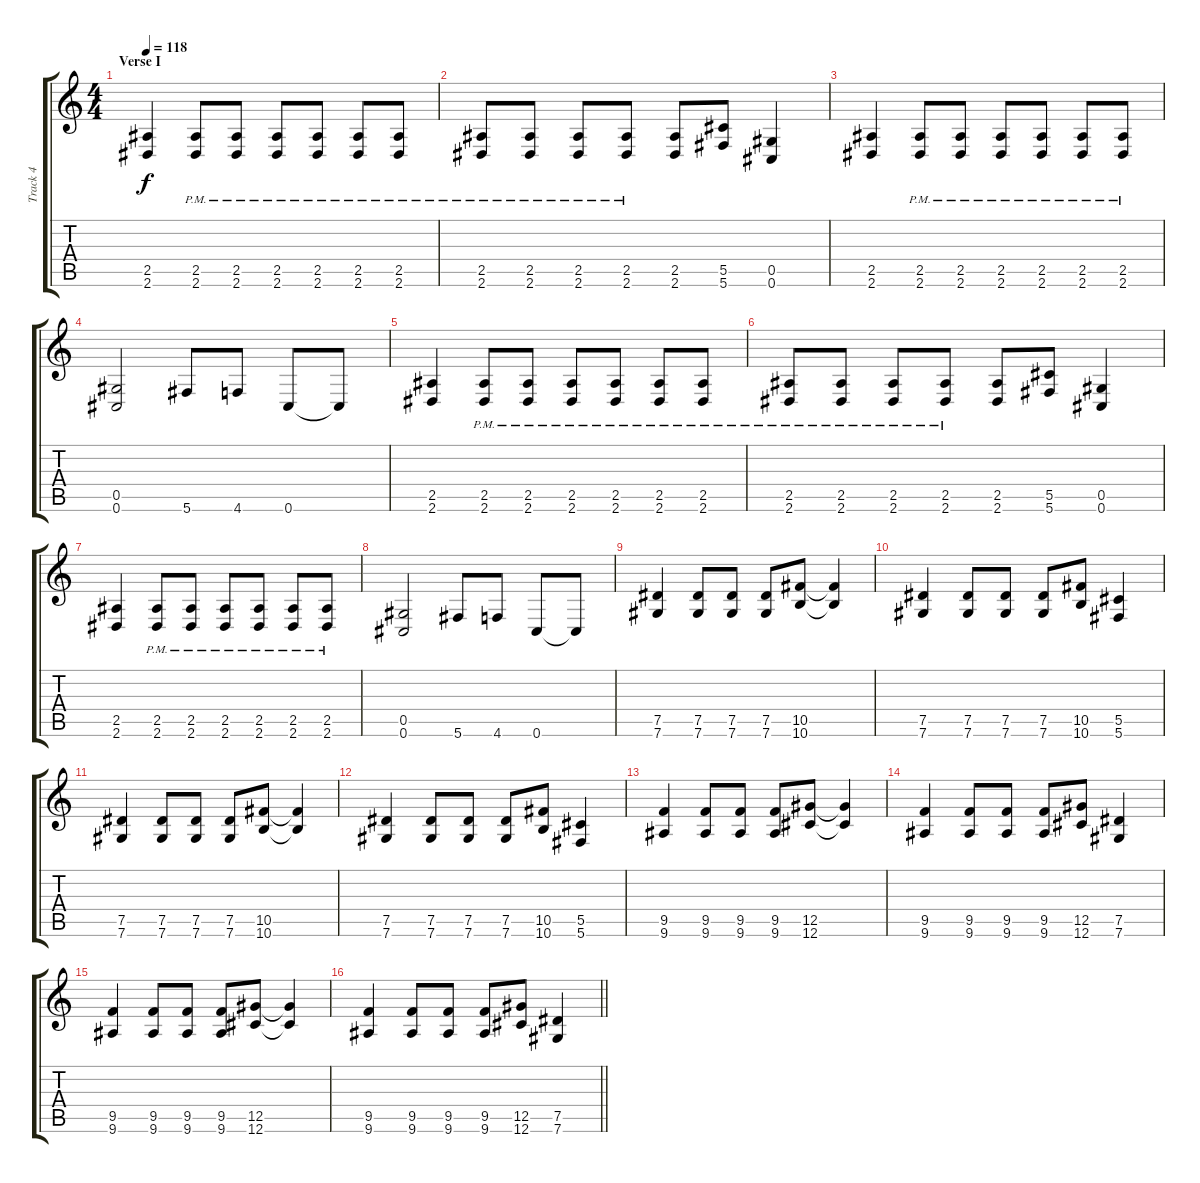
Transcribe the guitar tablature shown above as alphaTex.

\track ("Track 4" "Track 4") {instrument distortionguitar}
\staff {score tabs}
\tuning (Eb4 Bb3 Gb3 Db3 Ab2 Db2) {hide}
\ts (4 4)
\section ("" "Verse I")
\tempo 118
\clef g2
\ks c
(2.5 2.6).4{dy f} (2.5{pm} 2.6{pm}).8 (2.5{pm} 2.6{pm}).8 (2.5{pm} 2.6{pm}).8 (2.5{pm} 2.6{pm}).8 (2.5{pm} 2.6{pm}).8 (2.5{pm} 2.6{pm}).8 |
(2.5{pm} 2.6{pm}).8 (2.5{pm} 2.6{pm}).8 (2.5{pm} 2.6{pm}).8 (2.5{pm} 2.6{pm}).8 (2.5 2.6).8 (5.5 5.6).8 (0.5 0.6).4 |
(2.5 2.6).4 (2.5{pm} 2.6{pm}).8 (2.5{pm} 2.6{pm}).8 (2.5{pm} 2.6{pm}).8 (2.5{pm} 2.6{pm}).8 (2.5{pm} 2.6{pm}).8 (2.5{pm} 2.6{pm}).8 |
(0.5 0.6).2 5.6.8 4.6.8 0.6.8 0.6{t}.8 |
(2.5 2.6).4 (2.5{pm} 2.6{pm}).8 (2.5{pm} 2.6{pm}).8 (2.5{pm} 2.6{pm}).8 (2.5{pm} 2.6{pm}).8 (2.5{pm} 2.6{pm}).8 (2.5{pm} 2.6{pm}).8 |
(2.5{pm} 2.6{pm}).8 (2.5{pm} 2.6{pm}).8 (2.5{pm} 2.6{pm}).8 (2.5{pm} 2.6{pm}).8 (2.5 2.6).8 (5.5 5.6).8 (0.5 0.6).4 |
(2.5 2.6).4 (2.5{pm} 2.6{pm}).8 (2.5{pm} 2.6{pm}).8 (2.5{pm} 2.6{pm}).8 (2.5{pm} 2.6{pm}).8 (2.5{pm} 2.6{pm}).8 (2.5{pm} 2.6{pm}).8 |
(0.5 0.6).2 5.6.8 4.6.8 0.6.8 0.6{t}.8 |
(7.5 7.6).4 (7.5 7.6).8 (7.5 7.6).8 (7.5 7.6).8 (10.5 10.6).8 (10.5{t} 10.6{t}).4 |
(7.5 7.6).4 (7.5 7.6).8 (7.5 7.6).8 (7.5 7.6).8 (10.5 10.6).8 (5.5 5.6).4 |
(7.5 7.6).4 (7.5 7.6).8 (7.5 7.6).8 (7.5 7.6).8 (10.5 10.6).8 (10.5{t} 10.6{t}).4 |
(7.5 7.6).4 (7.5 7.6).8 (7.5 7.6).8 (7.5 7.6).8 (10.5 10.6).8 (5.5 5.6).4 |
(9.5 9.6).4 (9.5 9.6).8 (9.5 9.6).8 (9.5 9.6).8 (12.5 12.6).8 (12.5{t} 12.6{t}).4 |
(9.5 9.6).4 (9.5 9.6).8 (9.5 9.6).8 (9.5 9.6).8 (12.5 12.6).8 (7.5 7.6).4 |
(9.5 9.6).4 (9.5 9.6).8 (9.5 9.6).8 (9.5 9.6).8 (12.5 12.6).8 (12.5{t} 12.6{t}).4 |
\barLineRight lightlight
(9.5 9.6).4 (9.5 9.6).8 (9.5 9.6).8 (9.5 9.6).8 (12.5 12.6).8 (7.5 7.6).4
